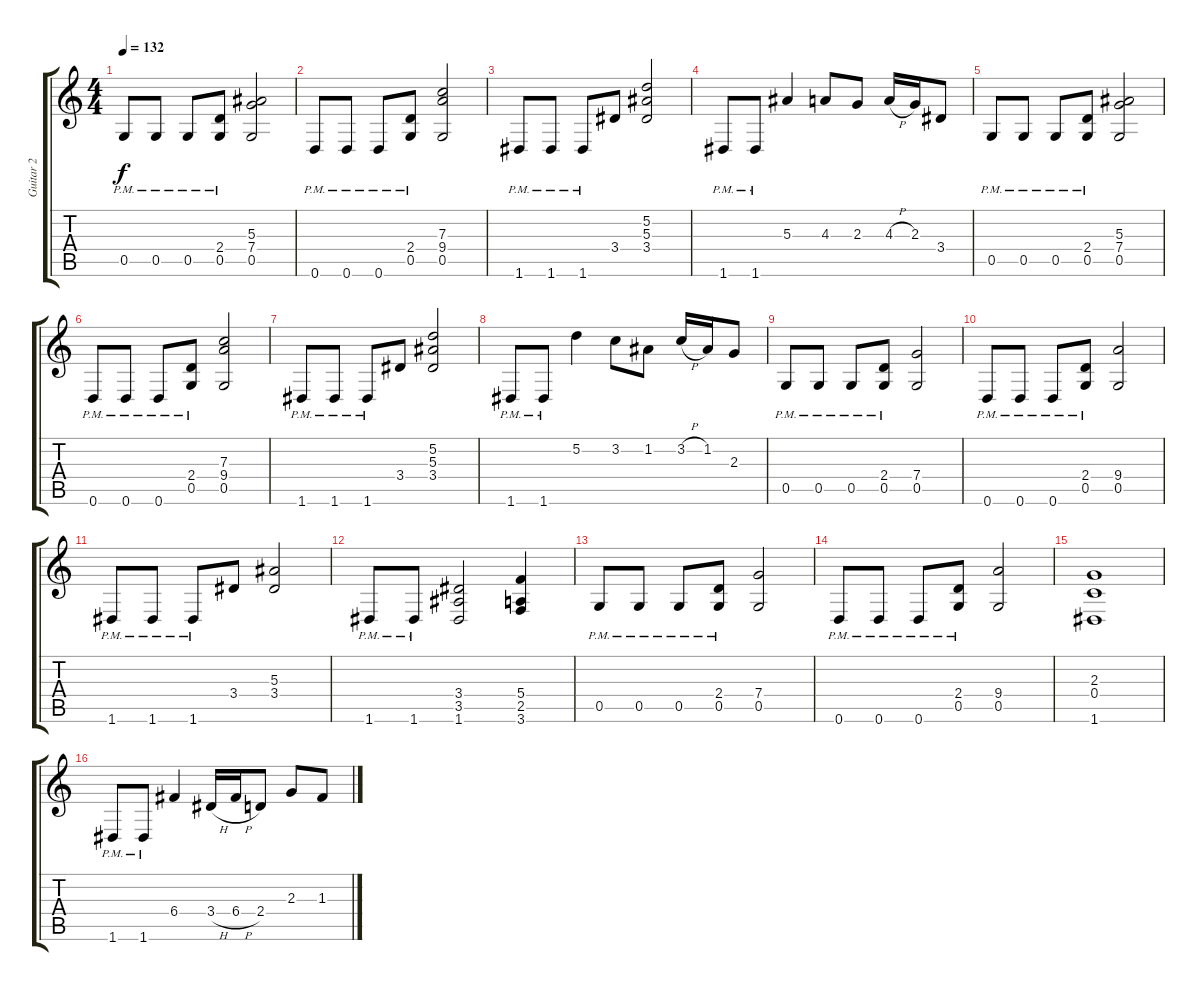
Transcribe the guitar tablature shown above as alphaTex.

\track ("Guitar 2" "Guitar 2") {instrument distortionguitar}
\staff {score tabs}
\tuning (D4 A3 F3 C3 G2 D2) {hide}
\ts (4 4)
\tempo 132
\clef g2
\ks c
0.5{pm}.8{dy f} 0.5{pm}.8 0.5{pm}.8 (2.4{pm} 0.5{pm}).8 (5.3 7.4 0.5).2 |
0.6{pm}.8 0.6{pm}.8 0.6{pm}.8 (2.4{pm} 0.5{pm}).8 (7.3 9.4 0.5).2 |
1.6{pm}.8 1.6{pm}.8 1.6{pm}.8 3.4.8 (5.2 5.3 3.4).2 |
1.6{pm}.8 1.6{pm}.8 5.3.4 4.3.8 2.3.8 4.3{h}.16 2.3.16 3.4.8 |
0.5{pm}.8 0.5{pm}.8 0.5{pm}.8 (2.4{pm} 0.5{pm}).8 (5.3 7.4 0.5).2 |
0.6{pm}.8 0.6{pm}.8 0.6{pm}.8 (2.4{pm} 0.5{pm}).8 (7.3 9.4 0.5).2 |
1.6{pm}.8 1.6{pm}.8 1.6{pm}.8 3.4.8 (5.2 5.3 3.4).2 |
1.6{pm}.8 1.6{pm}.8 5.2.4 3.2.8 1.2.8 3.2{h}.16 1.2.16 2.3.8 |
0.5{pm}.8 0.5{pm}.8 0.5{pm}.8 (2.4{pm} 0.5{pm}).8 (7.4 0.5).2 |
0.6{pm}.8 0.6{pm}.8 0.6{pm}.8 (2.4{pm} 0.5{pm}).8 (9.4 0.5).2 |
1.6{pm}.8 1.6{pm}.8 1.6{pm}.8 3.4.8 (5.3 3.4).2 |
1.6{pm}.8 1.6{pm}.8 (3.4 3.5 1.6).2 (5.4 2.5 3.6).4 |
0.5{pm}.8 0.5{pm}.8 0.5{pm}.8 (2.4{pm} 0.5{pm}).8 (7.4 0.5).2 |
0.6{pm}.8 0.6{pm}.8 0.6{pm}.8 (2.4{pm} 0.5{pm}).8 (9.4 0.5).2 |
(2.3 0.4 1.6).1 |
1.6{pm}.8 1.6{pm}.8 6.4.4 3.4{h}.16 6.4{h}.16 2.4.8 2.3.8 1.3.8
